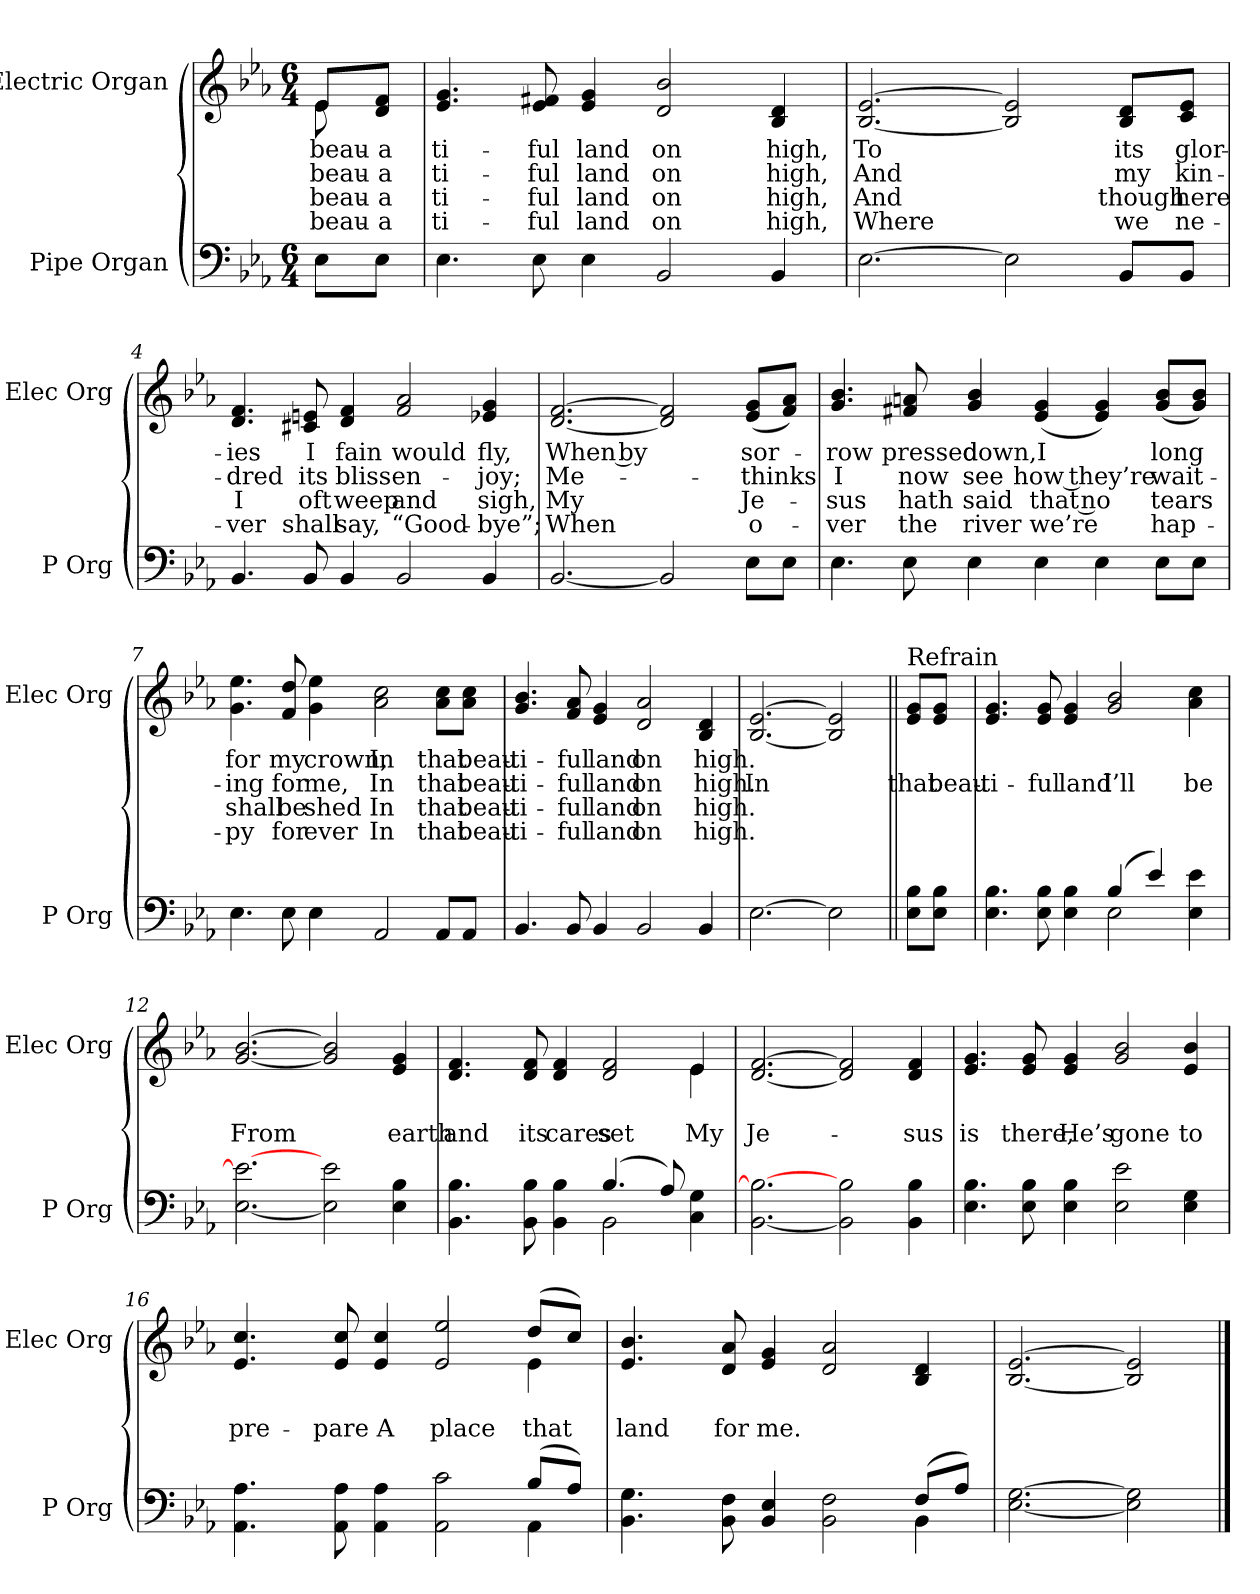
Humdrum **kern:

**kern	**kern	**text	**text	**text	**text
*part2	*part1	*part1	*part1	*part1	*part1
*staff2	*staff1	*staff1	*staff1	*staff1	*staff1
*I"Pipe Organ	*I"Electric Organ	*	*	*	*
*I'P Org	*I'Elec Org	*	*	*	*
*clefF4	*clefG2	*	*	*	*
*k[b-e-a-]	*k[b-e-a-]	*	*	*	*
*E-:	*E-:	*	*	*	*
*M6/4	*M6/4	*	*	*	*
=1	=1	=1	=1	=1	=1
*	*^	*	*	*	*
8E-\L	8e-/L	8e-	beau-	beau-	beau-	beau-
8E-\J	8d/ 8f/J	8ryy	a	a	a	a
*	*v	*v	*	*	*	*
=2	=2	=2	=2	=2	=2
4.E-	4.e- 4.g	-ti-	-ti-	-ti-	-ti-
8E-	8e- 8f#X	-ful	-ful	-ful	-ful
4E-	4e- 4g	land	land	land	land
2BB-	2d 2b-	on	on	on	on
4BB-	4B- 4d	high,	high,	high,	high,
=3	=3	=3	=3	=3	=3
[2.E-	[2.B- [2.e-	To	And	And	Where
2E-]	2B-] 2e-]	.	.	.	.
8BB-/L	8B-/ 8d/L	its	my	though	we
8BB-/J	8c/ 8e-/J	glor-	kin-	here	ne-
=4	=4	=4	=4	=4	=4
4.BB-	4.d 4.f	-ies	-dred	I	-ver
8BB-	8c#X 8en	I	its	oft	shall
4BB-	4d 4f	fain	bliss	weep	say,
2BB-	2f 2a-	would	en-	and	“Good-
4BB-	4e-X 4g	fly,	-joy;	sigh,	-bye”;
=5	=5	=5	=5	=5	=5
[2.BB-	[2.d [2.f	When by	Me-	My	When
2BB-]	2d] 2f]	.	.	.	.
8E-\L	(8e-/ 8g/L	sor-	-thinks	Je-	o-
8E-\J	8f/ 8a-/J)	.	.	.	.
=6	=6	=6	=6	=6	=6
4.E-	4.g 4.b-	-row	I	-sus	-ver
8E-	8f#X 8an	pressed	now	hath	the
4E-	4g 4b-	down,	see	said	river
4E-	(4e- 4g	I	how they’re	that no	we’re
4E-	4e- 4g)	.	.	.	.
8E-\L	(8g/ 8b-/L	long	wait-	tears	hap-
8E-\J	8g/ 8b-/J)	.	.	.	.
=7	=7	=7	=7	=7	=7
4.E-	4.g 4.ee-	for	-ing	shall	-py
8E-	8f 8dd	my	for	be	for
4E-	4g 4ee-	crown,	me,	shed	ever
2AA-	2a- 2cc	In	In	In	In
8AA-/L	8a-\ 8cc\L	that	that	that	that
8AA-/J	8a-\ 8cc\J	beau-	beau-	beau-	beau-
=8	=8	=8	=8	=8	=8
4.BB-	4.g 4.b-	-ti-	-ti-	-ti-	-ti-
8BB-	8f 8a-	-ful	-ful	-ful	-ful
4BB-	4e- 4g	land	land	land	land
2BB-	2d 2a-	on	on	on	on
4BB-	4B- 4d	high.	high.	high.	high.
=9	=9	=9	=9	=9	=9
[2.E-	[2.B- [2.e-	.	In	.	.
2E-]	2B-] 2e-]	.	.	.	.
=10||	=10||	=10||	=10||	=10||	=10||
!	!LO:TX:t=Refrain	!	!	!	!
8E-\ 8B-\L	8e-/ 8g/L	.	that	.	.
8E-\ 8B-\J	8e-/ 8g/J	.	beau-	.	.
=11	=11	=11	=11	=11	=11
*^	*	*	*	*	*
4.E- 4.B-	2.ryy	4.e- 4.g	.	-ti-	.	.
8E- 8B-	.	8e- 8g	.	-ful	.	.
4E- 4B-	.	4e- 4g	.	land	.	.
(4B-/	2E-	2g 2b-	.	I’ll	.	.
4e-/)	.	.	.	.	.	.
4E- 4e-	4ryy	4a- 4cc	.	be	.	.
*v	*v	*	*	*	*	*
=12	=12	=12	=12	=12	=12
[2.E- 2.e-_	[2.g [2.b-	.	From	.	.
2E-] 2e-	2g] 2b-]	.	.	.	.
4E- 4B-	4e- 4g	.	earth	.	.
=13	=13	=13	=13	=13	=13
*^	*^	*	*	*	*
4.BB- 4.B-	2.ryy	4.d 4.f	4ryy	.	and	.	.
*	*	*v	*v	*	*	*	*
8BB- 8B-	.	8d 8f	.	its	.	.
4BB- 4B-	.	4d 4f	.	cares	.	.
(4.B-/	2BB-	2d 2f	.	set	.	.
8A-/)	.	.	.	.	.	.
*	*	*^	*	*	*	*
4C 4G	4ryy	4e-/	4e-	.	My	.	.
*v	*v	*	*	*	*	*	*
*	*v	*v	*	*	*	*
=14	=14	=14	=14	=14	=14
[2.BB- 2.B-_	[2.d [2.f	.	Je-	.	.
2BB-] 2B-	2d] 2f]	.	.	.	.
4BB- 4B-	4d 4f	.	-sus	.	.
=15	=15	=15	=15	=15	=15
4.E- 4.B-	4.e- 4.g	.	is	.	.
8E- 8B-	8e- 8g	.	there,	.	.
4E- 4B-	4e- 4g	.	He’s	.	.
2E- 2e-	2g 2b-	.	gone	.	.
4E- 4G	4e- 4b-	.	to	.	.
=16	=16	=16	=16	=16	=16
*^	*^	*	*	*	*
4.AA- 4.A-	4ryy	4.e- 4.cc	4ryy	.	pre-	.	.
*v	*v	*	*	*	*	*	*
*	*v	*v	*	*	*	*
8AA- 8A-	8e- 8cc	.	-pare	.	.
4AA- 4A-	4e- 4cc	.	A	.	.
2AA- 2c	2e- 2ee-	.	place	.	.
*^	*^	*	*	*	*
(8B-/L	4AA-	(8dd/L	4e-	.	that	.	.
8A-/J)	.	8cc/J)	.	.	.	.	.
*	*	*v	*v	*	*	*	*
=17	=17	=17	=17	=17	=17	=17
4.BB- 4.G	4ryy	4.e- 4.b-	.	land	.	.
*v	*v	*	*	*	*	*
8BB- 8F	8d 8a-	.	for	.	.
4BB- 4E-	4e- 4g	.	me.	.	.
2BB- 2F	2d 2a-	.	.	.	.
*^	*	*	*	*	*
(8F/L	4BB-	4B- 4d	.	.	.	.
8A-/J)	.	.	.	.	.	.
*v	*v	*	*	*	*	*
=18	=18	=18	=18	=18	=18
[2.E- [2.G	[2.B- [2.e-	.	.	.	.
2E-] 2G]	2B-] 2e-]	.	.	.	.
==	==	==	==	==	==
*-	*-	*-	*-	*-	*-
